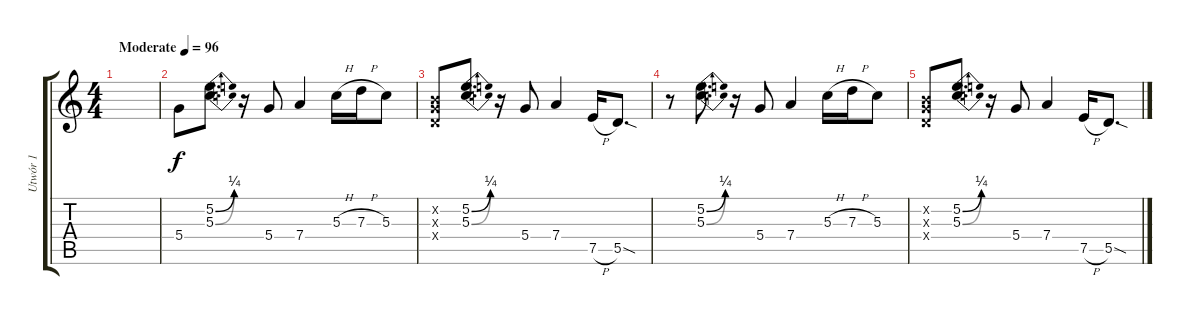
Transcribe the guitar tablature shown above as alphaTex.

\track ("Utwór 1" "Utwór 1") {instrument overdrivenguitar}
\staff {score tabs}
\tuning (E4 B3 G3 D3 A2 E2) {hide}
\ts (4 4)
\tempo (96 "Moderate")
\clef g2
\ks c
|
5.4.8 (5.2{be (bend 0 0 60 1)} 5.3{be (bend 0 0 60 1)}).8{d} r.16 5.4.8 7.4.4 5.3{h}.16 7.3{h}.16{beam merge} 5.3.8 |
(0.2{x} 0.3{x} 0.4{x}).8 (5.2{be (bend 0 0 60 1)} 5.3{be (bend 0 0 60 1)}).8{d} r.16 5.4.8 7.4.4 7.5{h}.16 5.5{sod}.8{d} |
r.8 (5.2{be (bend 0 0 60 1)} 5.3{be (bend 0 0 60 1)}).8{d} r.16 5.4.8 7.4.4 5.3{h}.16 7.3{h}.16{beam merge} 5.3.8 |
(0.2{x} 0.3{x} 0.4{x}).8 (5.2{be (bend 0 0 60 1)} 5.3{be (bend 0 0 60 1)}).8{d} r.16 5.4.8 7.4.4 7.5{h}.16 5.5{sod}.8{d}
